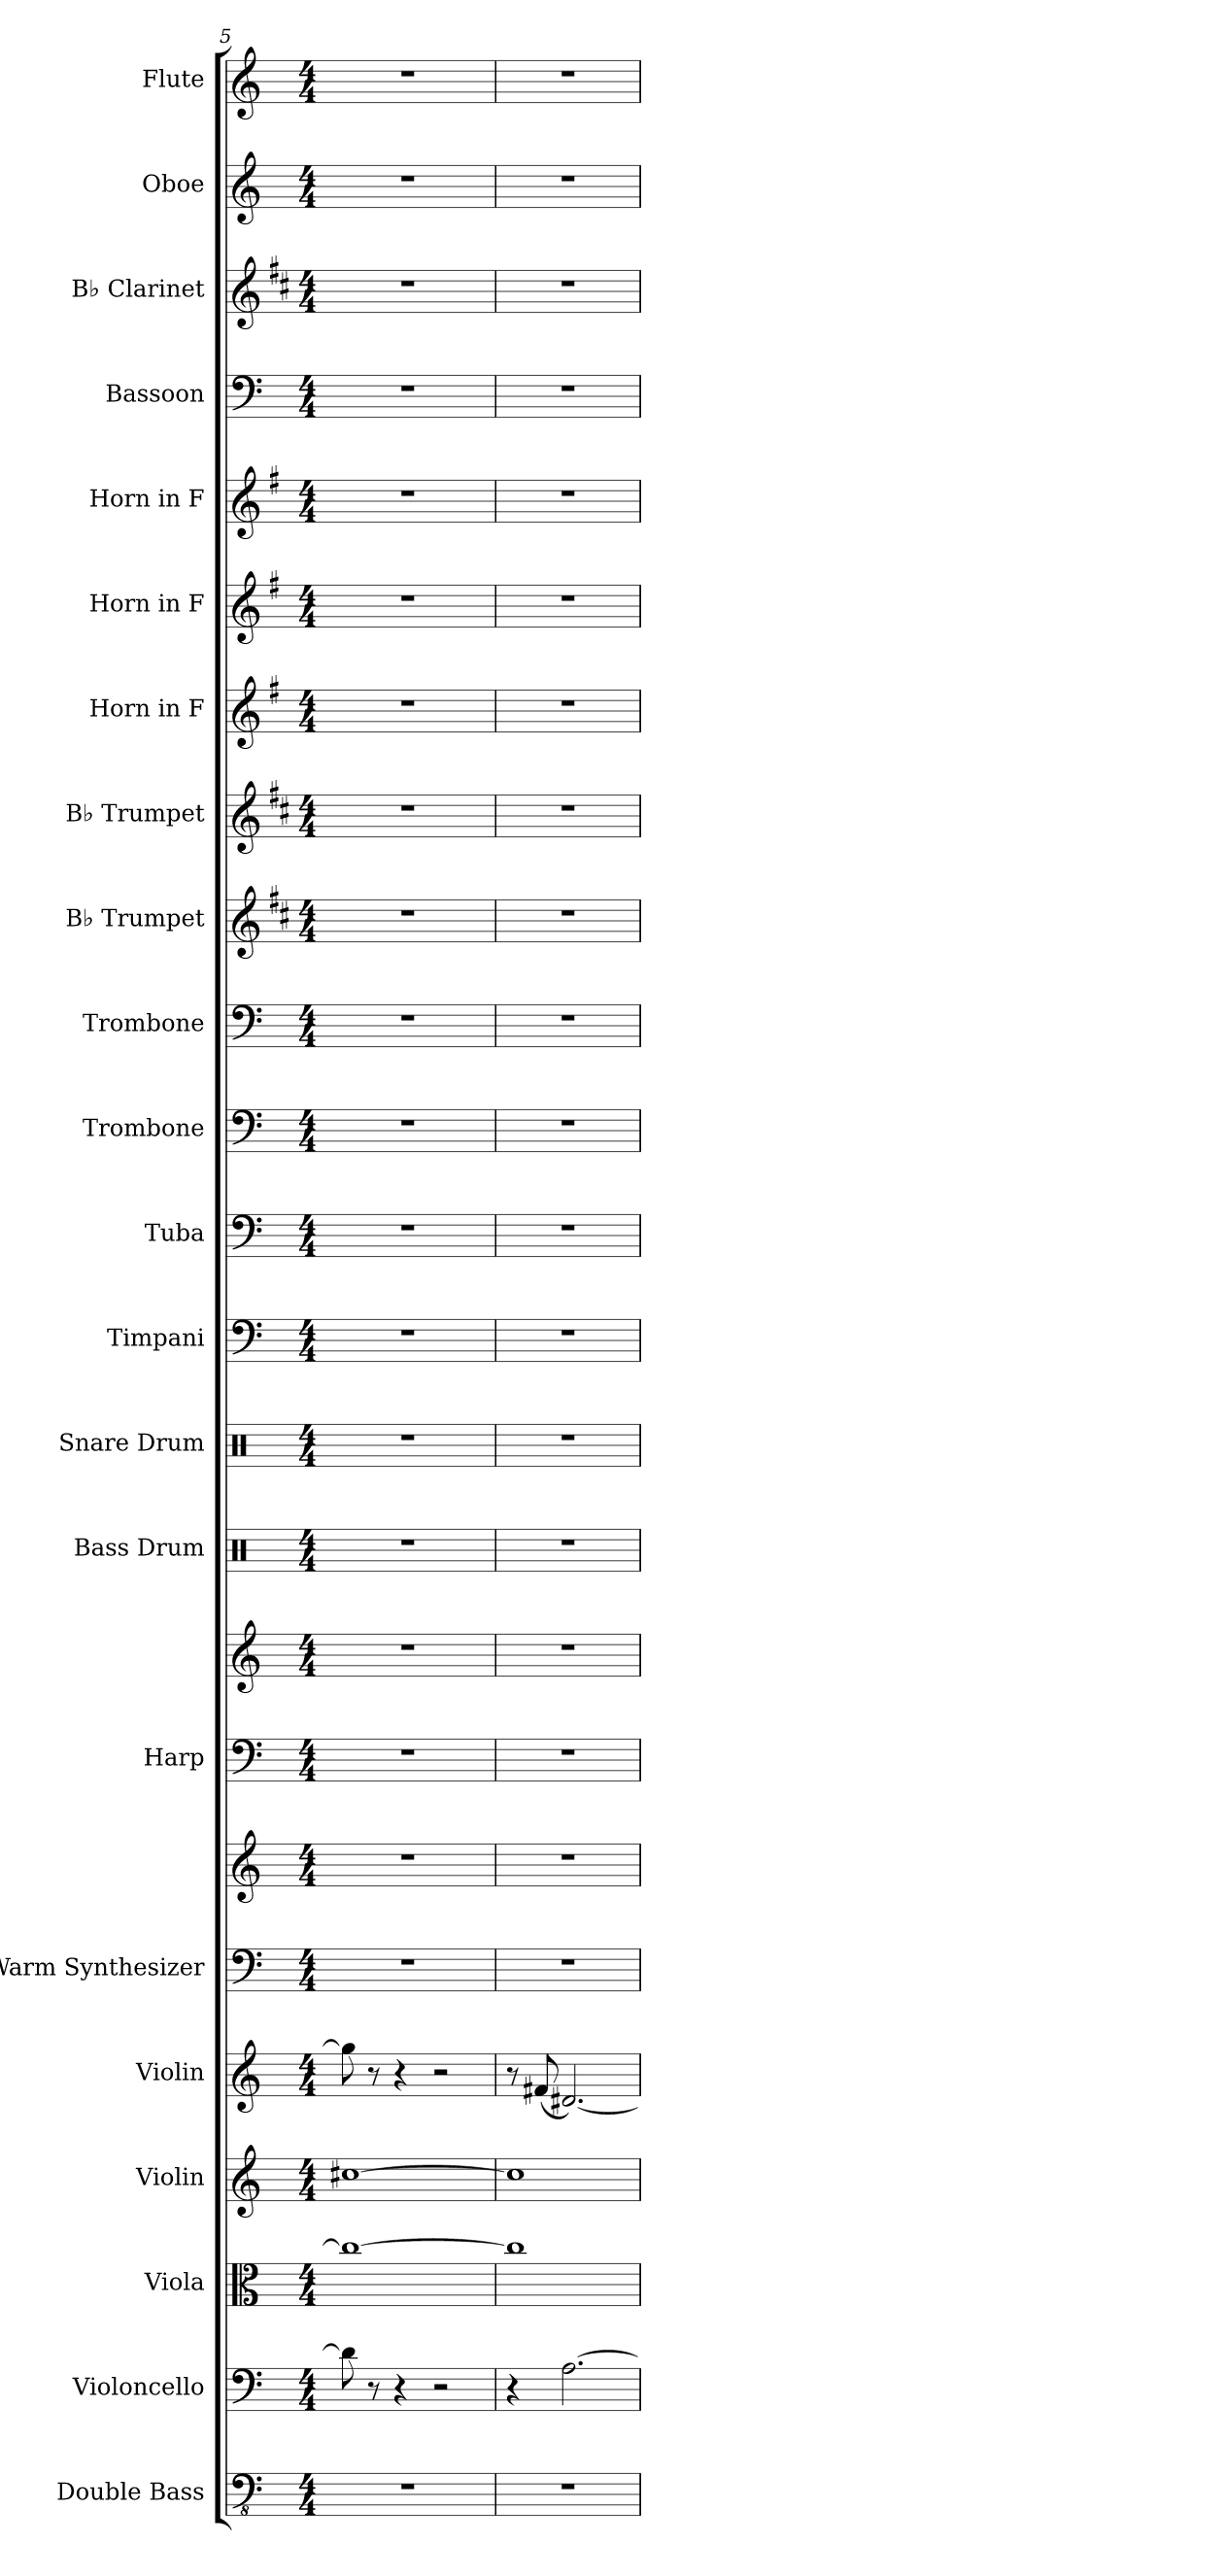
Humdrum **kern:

**kern	**kern	**kern	**kern	**kern	**kern	**kern	**kern	**kern	**kern	**kern	**kern	**kern	**kern	**kern	**kern	**kern	**kern	**kern	**kern	**kern	**kern	**kern	**kern
*part22	*part21	*part20	*part19	*part18	*part17	*part17	*part16	*part16	*part15	*part14	*part13	*part12	*part11	*part10	*part9	*part8	*part7	*part6	*part5	*part4	*part3	*part2	*part1
*staff24	*staff23	*staff22	*staff21	*staff20	*staff19	*staff18	*staff17	*staff16	*staff15	*staff14	*staff13	*staff12	*staff11	*staff10	*staff9	*staff8	*staff7	*staff6	*staff5	*staff4	*staff3	*staff2	*staff1
*I"Double Bass	*I"Violoncello	*I"Viola	*I"Violin	*I"Violin	*I"Warm Synthesizer	*	*I"Harp	*	*I"Bass Drum	*I"Snare Drum	*I"Timpani	*I"Tuba	*I"Trombone	*I"Trombone	*I"B♭ Trumpet	*I"B♭ Trumpet	*I"Horn in F	*I"Horn in F	*I"Horn in F	*I"Bassoon	*I"B♭ Clarinet	*I"Oboe	*I"Flute
*I'Db.	*I'Vc.	*I'Vla.	*I'Vln.	*I'Vln.	*I'Synth.	*	*I'Hrp.	*	*I'B. Dr.	*I'Sn. Dr.	*I'Timp.	*I'Tba.	*I'Tbn.	*I'Tbn.	*I'B♭ Tpt.	*I'B♭ Tpt.	*	*	*	*I'Bsn.	*I'B♭ Cl.	*I'Ob.	*I'Fl.
*clefFv4	*clefF4	*clefC3	*clefG2	*clefG2	*clefF4	*clefG2	*clefF4	*clefG2	*clefX	*clefX	*clefF4	*clefF4	*clefF4	*clefF4	*clefG2	*clefG2	*clefG2	*clefG2	*clefG2	*clefF4	*clefG2	*clefG2	*clefG2
*ITrd7c12	*	*	*	*	*	*	*	*	*	*	*	*	*	*	*ITrd1c2	*ITrd1c2	*ITrd4c7	*ITrd4c7	*ITrd4c7	*	*ITrd1c2	*	*
*k[]	*k[]	*k[]	*k[]	*k[]	*k[]	*k[]	*k[]	*k[]	*k[]	*k[]	*k[]	*k[]	*k[]	*k[]	*k[]	*k[]	*k[]	*k[]	*k[]	*k[]	*k[]	*k[]	*k[]
*M4/4	*M4/4	*M4/4	*M4/4	*M4/4	*M4/4	*M4/4	*M4/4	*M4/4	*M4/4	*M4/4	*M4/4	*M4/4	*M4/4	*M4/4	*M4/4	*M4/4	*M4/4	*M4/4	*M4/4	*M4/4	*M4/4	*M4/4	*M4/4
=5	=5	=5	=5	=5	=5	=5	=5	=5	=5	=5	=5	=5	=5	=5	=5	=5	=5	=5	=5	=5	=5	=5	=5
1r	8d#\]	1cc#_	[1cc#X	8gg#\]	1r	1r	1r	1r	1r	1r	1r	1r	1r	1r	1r	1r	1r	1r	1r	1r	1r	1r	1r
.	8r	.	.	8r	.	.	.	.	.	.	.	.	.	.	.	.	.	.	.	.	.	.	.
.	4r	.	.	4r	.	.	.	.	.	.	.	.	.	.	.	.	.	.	.	.	.	.	.
.	2r	.	.	2r	.	.	.	.	.	.	.	.	.	.	.	.	.	.	.	.	.	.	.
=6	=6	=6	=6	=6	=6	=6	=6	=6	=6	=6	=6	=6	=6	=6	=6	=6	=6	=6	=6	=6	=6	=6	=6
1r	4r	1cc#]	1cc#]	8r	1r	1r	1r	1r	1r	1r	1r	1r	1r	1r	1r	1r	1r	1r	1r	1r	1r	1r	1r
.	.	.	.	(8f#X/	.	.	.	.	.	.	.	.	.	.	.	.	.	.	.	.	.	.	.
.	[2.A\	.	.	[2.d#X/)	.	.	.	.	.	.	.	.	.	.	.	.	.	.	.	.	.	.	.
=	=	=	=	=	=	=	=	=	=	=	=	=	=	=	=	=	=	=	=	=	=	=	=
*-	*-	*-	*-	*-	*-	*-	*-	*-	*-	*-	*-	*-	*-	*-	*-	*-	*-	*-	*-	*-	*-	*-	*-
